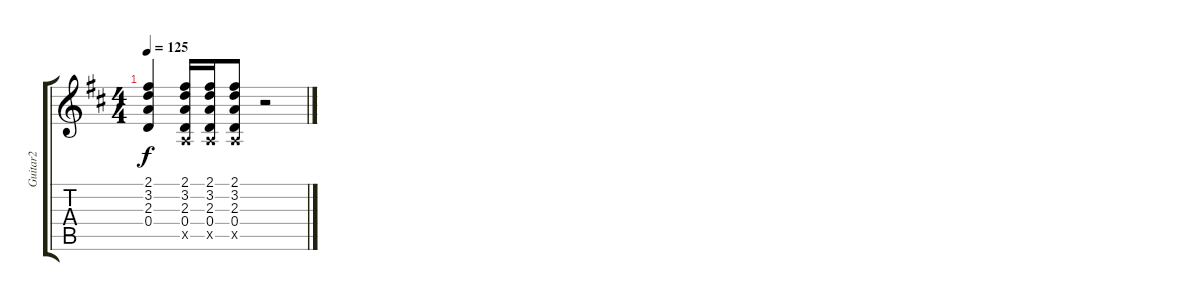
\track ("Guitar2" "Guitar2") {instrument acousticguitarsteel}
\staff {score tabs}
\tuning (E4 B3 G3 D3 A2 E2) {hide}
\ts (4 4)
\tempo 125
\clef g2
\ks d
(2.1{t} 3.2{t} 2.3{t} 0.4{t}).4{dy f} (2.1 3.2 2.3 0.4 0.5{x}).16 (2.1 3.2 2.3 0.4 0.5{x}).16 (2.1 3.2 2.3 0.4 0.5{x}).8 r.2
